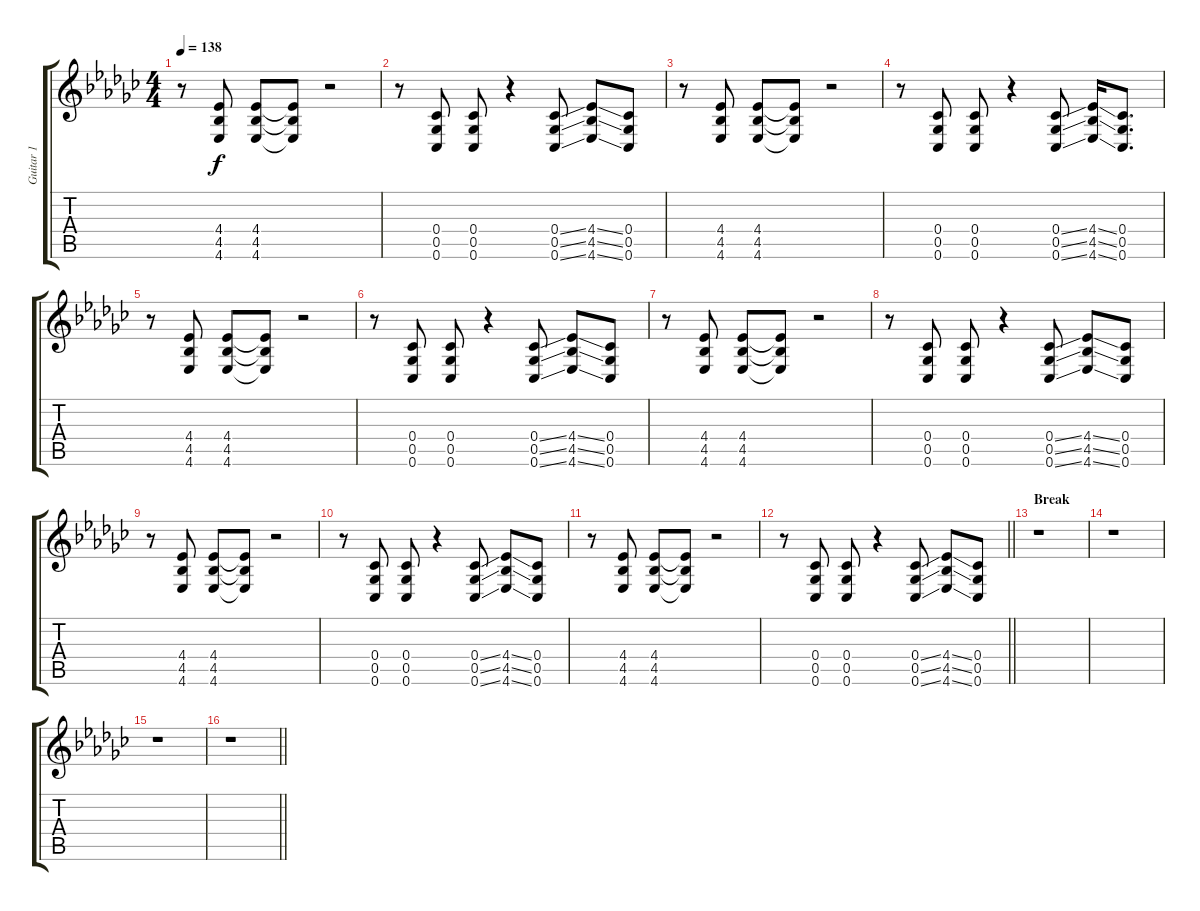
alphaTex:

\track ("Guitar 1" "Guitar 1") {instrument distortionguitar}
\staff {score tabs}
\tuning (Db4 Ab3 E3 B2 Gb2 B1) {hide}
\ts (4 4)
\tempo 138
\clef g2
\ks gb
r.8{dy f} (4.4 4.5 4.6).8 (4.4 4.5 4.6).8 (4.4{t} 4.5{t} 4.6{t}).8 r.2 |
r.8 (0.4 0.5 0.6).8 (0.4 0.5 0.6).8 r.4 (0.4{ss} 0.5{ss} 0.6{ss}).8 (4.4{ss} 4.5{ss} 4.6{ss}).8 (0.4 0.5 0.6).8 |
r.8 (4.4 4.5 4.6).8 (4.4 4.5 4.6).8 (4.4{t} 4.5{t} 4.6{t}).8 r.2 |
r.8 (0.4 0.5 0.6).8 (0.4 0.5 0.6).8 r.4 (0.4{ss} 0.5{ss} 0.6{ss}).8 (4.4{ss} 4.5{ss} 4.6{ss}).16 (0.4 0.5 0.6).8{d} |
r.8 (4.4 4.5 4.6).8 (4.4 4.5 4.6).8 (4.4{t} 4.5{t} 4.6{t}).8 r.2 |
r.8 (0.4 0.5 0.6).8 (0.4 0.5 0.6).8 r.4 (0.4{ss} 0.5{ss} 0.6{ss}).8 (4.4{ss} 4.5{ss} 4.6{ss}).8 (0.4 0.5 0.6).8 |
r.8 (4.4 4.5 4.6).8 (4.4 4.5 4.6).8 (4.4{t} 4.5{t} 4.6{t}).8 r.2 |
r.8 (0.4 0.5 0.6).8 (0.4 0.5 0.6).8 r.4 (0.4{ss} 0.5{ss} 0.6{ss}).8 (4.4{ss} 4.5{ss} 4.6{ss}).8 (0.4 0.5 0.6).8 |
r.8 (4.4 4.5 4.6).8 (4.4 4.5 4.6).8 (4.4{t} 4.5{t} 4.6{t}).8 r.2 |
r.8 (0.4 0.5 0.6).8 (0.4 0.5 0.6).8 r.4 (0.4{ss} 0.5{ss} 0.6{ss}).8 (4.4{ss} 4.5{ss} 4.6{ss}).8 (0.4 0.5 0.6).8 |
r.8 (4.4 4.5 4.6).8 (4.4 4.5 4.6).8 (4.4{t} 4.5{t} 4.6{t}).8 r.2 |
\barLineRight lightlight
r.8 (0.4 0.5 0.6).8 (0.4 0.5 0.6).8 r.4 (0.4{ss} 0.5{ss} 0.6{ss}).8 (4.4{ss} 4.5{ss} 4.6{ss}).8 (0.4 0.5 0.6).8 |
\section ("" "Break")
r.1 |
r.1 |
r.1 |
\barLineRight lightlight
r.1
